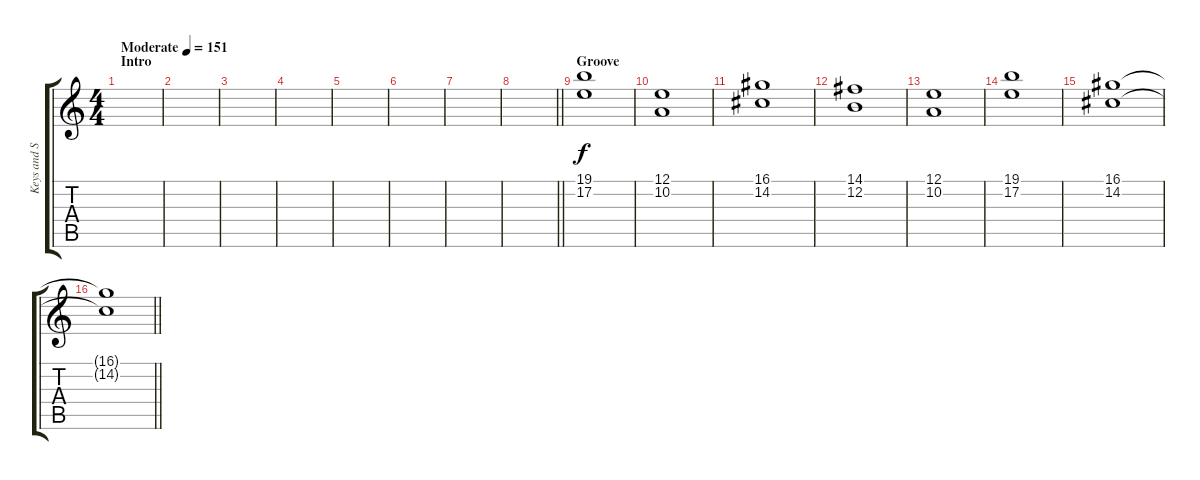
\track ("Keys and Synths 1 (Gordon Moakes)" "Keys and S") {instrument pad4choir}
\staff {score tabs}
\tuning (E4 B3 G3 D3 A2 E2) {hide}
\ts (4 4)
\section ("" "Intro")
\tempo (151 "Moderate")
\clef g2
\ks c
|
|
|
|
|
|
|
\barLineRight lightlight
|
\section ("" "Groove")
(19.1 17.2).1 |
(12.1 10.2).1 |
(16.1 14.2).1 |
(14.1 12.2).1 |
(12.1 10.2).1 |
(19.1 17.2).1 |
(16.1 14.2).1 |
\barLineRight lightlight
(16.1{t} 14.2{t}).1
